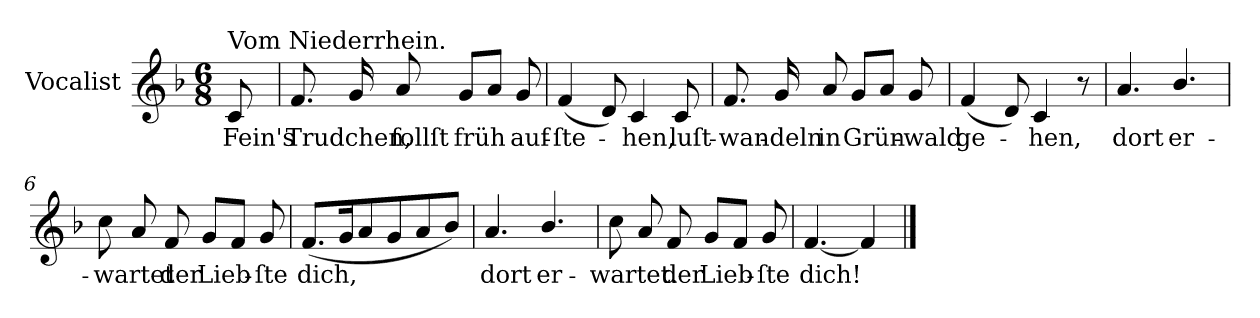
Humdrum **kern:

**kern	**text
*part1	*part1
*staff1	*staff1
*I"Vocalist	*
*k[b-]	*
*F:	*
*M6/8	*
=	=
!LO:TX:a:t=Vom Niederrhein.	!
8c	Fein's
=1	=1
8.f	Trudchen,
16g	.
8a	ſollſt
8gL	früh
8aJ	.
8g	auf-
=2	=2
(4f	-ſte-
8d)	.
4c	-hen,
8c	luſt-
=3	=3
8.f	-wan-
16g	-deln
8a	in
8gL	Grün-
8aJ	.
8g	-wald
=4	=4
(4f	ge-
8d)	.
4c	-hen,
8r	.
=5	=5
4.a	dort
4.b-/	er-
=6	=6
8cc	-wartet
8a	.
8f	der
8gL	Lieb-
8fJ	.
8g	-ſte
=7	=7
(8.fL	dich,
16gK	.
8a	.
8g	.
8a	.
8b-J)	.
=8	=8
4.a	dort
4.b-/	er-
=9	=9
8cc	-wartet.
8a	.
8f	der
8gL	Lieb-
8fJ	.
8g	-ſte
=10	=10
[4.f	dich!
4f]	.
==	==
*-	*-
